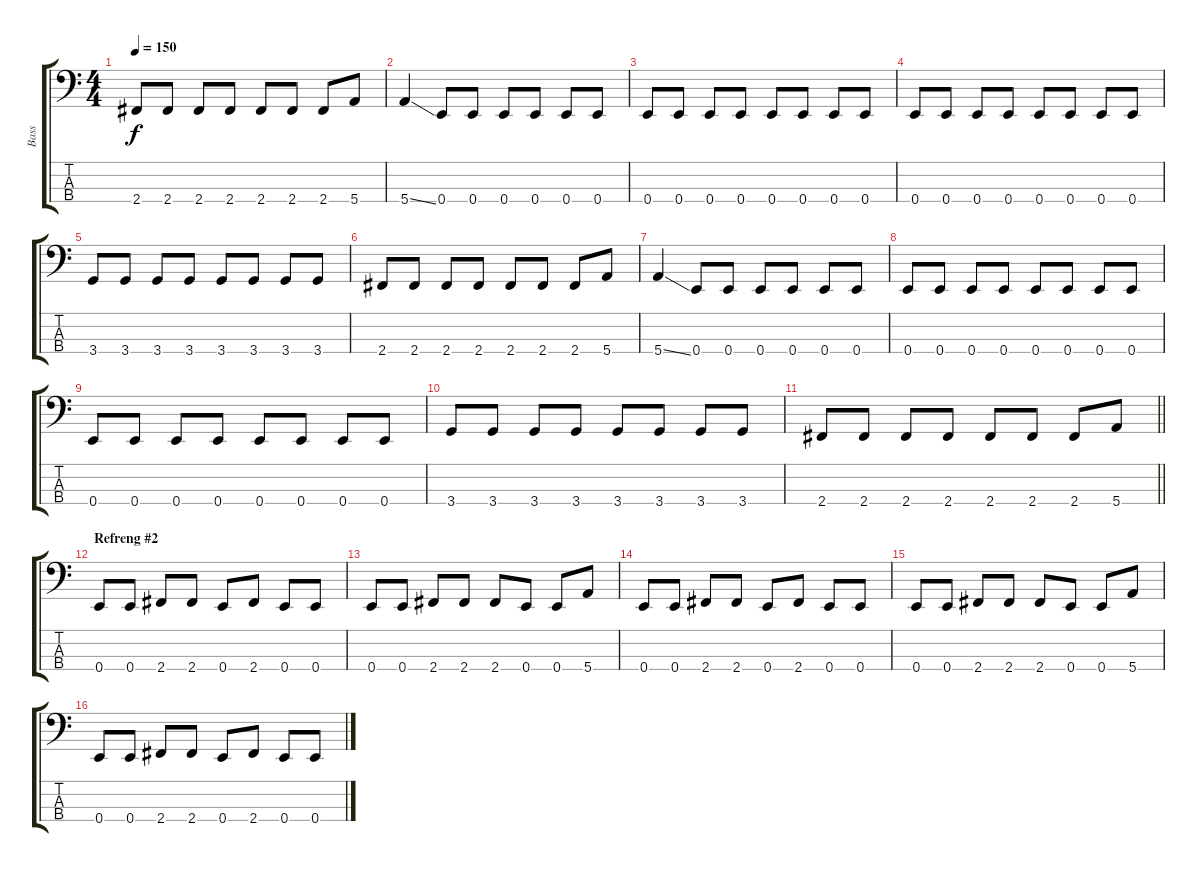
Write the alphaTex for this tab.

\track ("Bass" "Bass") {instrument electricbassfinger}
\staff {score tabs}
\tuning (G2 D2 A1 E1) {hide}
\ts (4 4)
\tempo 150
\clef f4
\ks c
2.4.8{dy f} 2.4.8 2.4.8 2.4.8 2.4.8 2.4.8 2.4.8 5.4.8 |
5.4{ss}.4 0.4.8 0.4.8 0.4.8 0.4.8 0.4.8 0.4.8 |
0.4.8 0.4.8 0.4.8 0.4.8 0.4.8 0.4.8 0.4.8 0.4.8 |
0.4.8 0.4.8 0.4.8 0.4.8 0.4.8 0.4.8 0.4.8 0.4.8 |
3.4.8 3.4.8 3.4.8 3.4.8 3.4.8 3.4.8 3.4.8 3.4.8 |
2.4.8 2.4.8 2.4.8 2.4.8 2.4.8 2.4.8 2.4.8 5.4.8 |
5.4{ss}.4 0.4.8 0.4.8 0.4.8 0.4.8 0.4.8 0.4.8 |
0.4.8 0.4.8 0.4.8 0.4.8 0.4.8 0.4.8 0.4.8 0.4.8 |
0.4.8 0.4.8 0.4.8 0.4.8 0.4.8 0.4.8 0.4.8 0.4.8 |
3.4.8 3.4.8 3.4.8 3.4.8 3.4.8 3.4.8 3.4.8 3.4.8 |
\barLineRight lightlight
2.4.8 2.4.8 2.4.8 2.4.8 2.4.8 2.4.8 2.4.8 5.4.8 |
\section ("" "Refreng #2")
0.4.8 0.4.8 2.4.8 2.4.8 0.4.8 2.4.8 0.4.8 0.4.8 |
0.4.8 0.4.8 2.4.8 2.4.8 2.4.8 0.4.8 0.4.8 5.4.8 |
0.4.8 0.4.8 2.4.8 2.4.8 0.4.8 2.4.8 0.4.8 0.4.8 |
0.4.8 0.4.8 2.4.8 2.4.8 2.4.8 0.4.8 0.4.8 5.4.8 |
0.4.8 0.4.8 2.4.8 2.4.8 0.4.8 2.4.8 0.4.8 0.4.8
